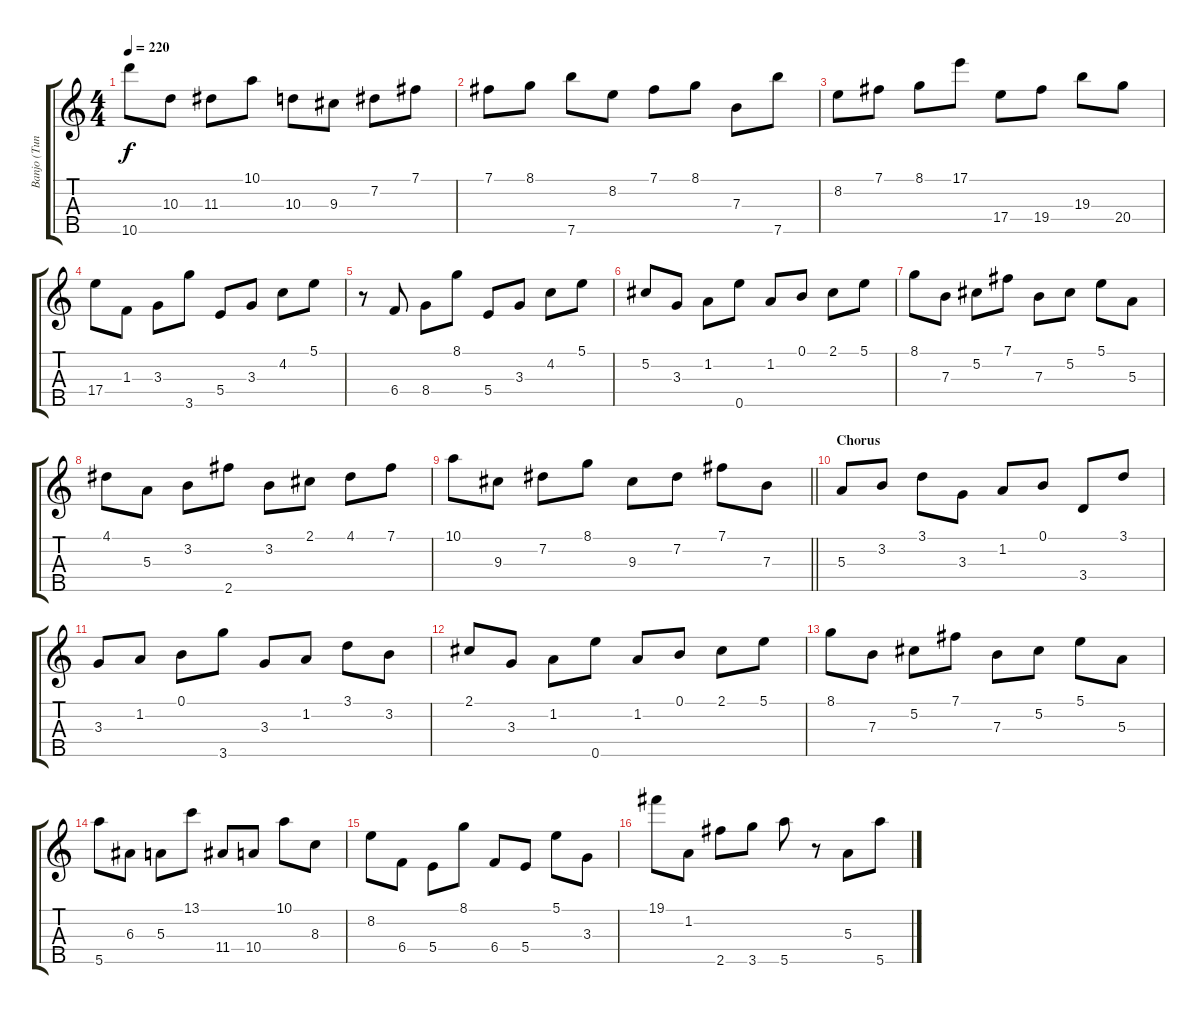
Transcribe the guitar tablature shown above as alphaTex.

\track ("Banjo (Tuning EBEAbB)" "Banjo (Tun") {instrument banjo}
\staff {score tabs}
\tuning (B3 Ab3 E3 B2 E4) {hide}
\displaytranspose 12
\ts (4 4)
\tempo 220
\clef g2
\ks c
10.5.8{dy f} 10.3.8 11.3.8 10.1.8 10.3.8 9.3.8 7.2.8 7.1.8 |
7.1.8 8.1.8 7.5.8 8.2.8 7.1.8 8.1.8 7.3.8 7.5.8 |
8.2.8 7.1.8 8.1.8 17.1.8 17.4.8 19.4.8 19.3.8 20.4.8 |
17.4.8 1.3.8 3.3.8 3.5.8 5.4.8 3.3.8 4.2.8 5.1.8 |
r.8 6.4.8 8.4.8 8.1.8 5.4.8 3.3.8 4.2.8 5.1.8 |
5.2.8 3.3.8 1.2.8 0.5.8 1.2.8 0.1.8 2.1.8 5.1.8 |
8.1.8 7.3.8 5.2.8 7.1.8 7.3.8 5.2.8 5.1.8 5.3.8 |
4.1.8 5.3.8 3.2.8 2.5.8 3.2.8 2.1.8 4.1.8 7.1.8 |
\barLineRight lightlight
10.1.8 9.3.8 7.2.8 8.1.8 9.3.8 7.2.8 7.1.8 7.3.8 |
\section ("" "Chorus")
5.3.8 3.2.8 3.1.8 3.3.8 1.2.8 0.1.8 3.4.8 3.1.8 |
3.3.8 1.2.8 0.1.8 3.5.8 3.3.8 1.2.8 3.1.8 3.2.8 |
2.1.8 3.3.8 1.2.8 0.5.8 1.2.8 0.1.8 2.1.8 5.1.8 |
8.1.8 7.3.8 5.2.8 7.1.8 7.3.8 5.2.8 5.1.8 5.3.8 |
5.5.8 6.3.8 5.3.8 13.1.8 11.4.8 10.4.8 10.1.8 8.3.8 |
8.2.8 6.4.8 5.4.8 8.1.8 6.4.8 5.4.8 5.1.8 3.3.8 |
19.1.8 1.2.8 2.5.8 3.5.8 5.5.8 r.8 5.3.8 5.5.8
